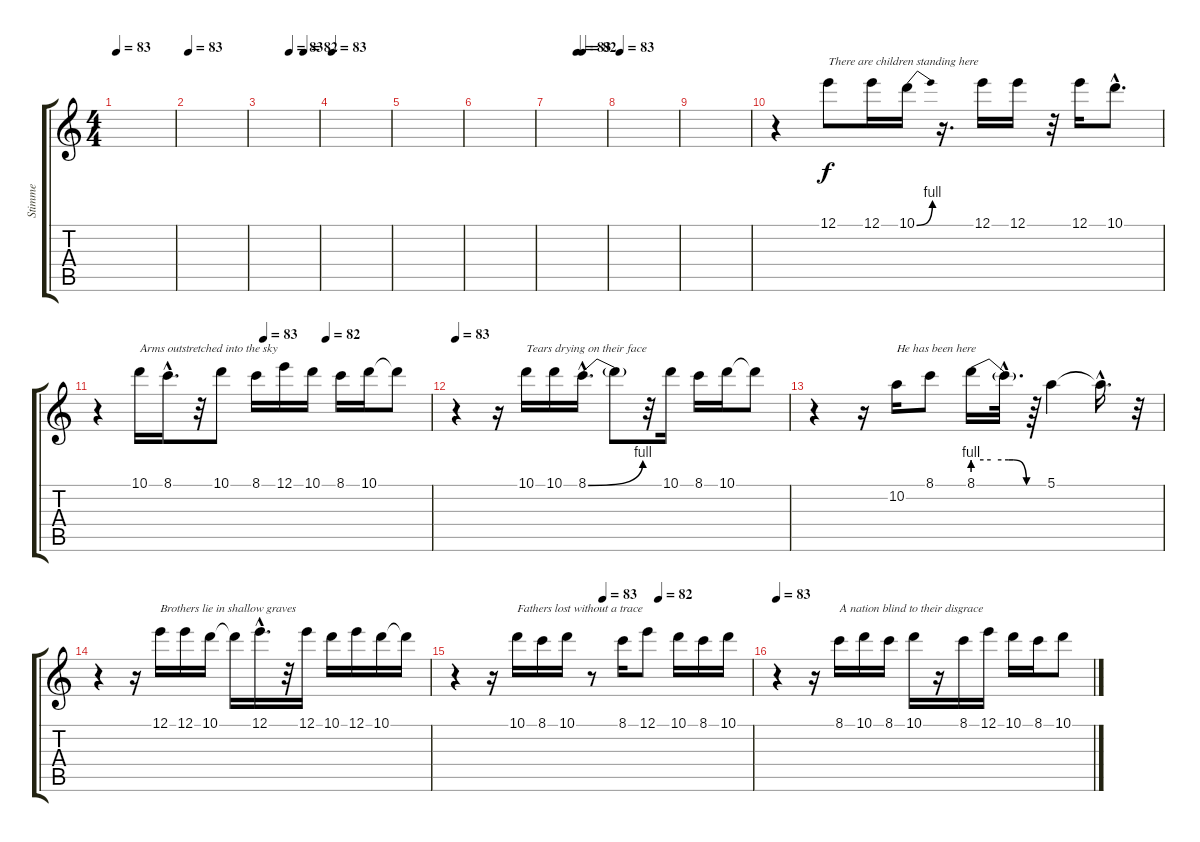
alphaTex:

\track ("Stimme" "Stimme") {instrument distortionguitar}
\staff {score tabs}
\tuning (E4 B3 G3 D3 A2 E2) {hide}
\ts (4 4)
\tempo 83
\clef g2
\ks c
|
\tempo 83
|
\tempo (83 0.5)
\tempo (82 0.75)
|
\tempo 83
|
|
|
\tempo (83 0.5)
\tempo (82 0.59375)
|
\tempo 83
|
|
r.4 12.1.8{txt "There are children standing here"} 12.1.16 10.1{be (bend 0 0 60 4)}.16 r.16{d} 12.1.16 12.1.16 r.32 12.1.16 10.1{hac}.8{d} |
\tempo (83 0.5)
\tempo (82 0.6875)
r.4 10.1.16{txt "Arms outstretched into the sky"} 8.1{hac}.16{d} r.32 10.1.8 8.1.16 12.1.16 10.1.16 8.1.16 10.1.16 10.1{t}.8 |
\tempo 83
r.4 r.16 10.1.16{txt "Tears drying on their face"} 10.1.16 8.1{be (bend 0 0 60 4) hac}.16{d} 8.1{t}.8 r.32 10.1.16 8.1.16 10.1.16 10.1{t}.8 |
r.4 r.16 10.2.16{txt "He has been here"} 8.1.8 8.1{be (custom 0 4 20 4 40 4 45 4 60 0)}.16 8.1{hac t}.32{d} r.64 5.1.4 5.1{hac t}.16{d} r.32 |
r.4 r.16 12.1.16{txt "Brothers lie in shallow graves"} 12.1.16 10.1.16 10.1{t}.16 12.1{hac}.16{d} r.32 12.1.16 10.1.16 12.1.16 10.1.16 10.1{t}.16 |
\tempo (83 0.5)
\tempo (82 0.6875)
r.4 r.16 10.1.16{txt "Fathers lost without a trace"} 8.1.16 10.1.16 r.8 8.1.16 12.1.8 10.1.16 8.1.16 10.1.16 |
\tempo 83
r.4 r.16 8.1.16{txt "A nation blind to their disgrace"} 10.1.16 8.1.16 10.1.16 r.16 8.1.16 12.1.16 10.1.16 8.1.16 10.1.8
